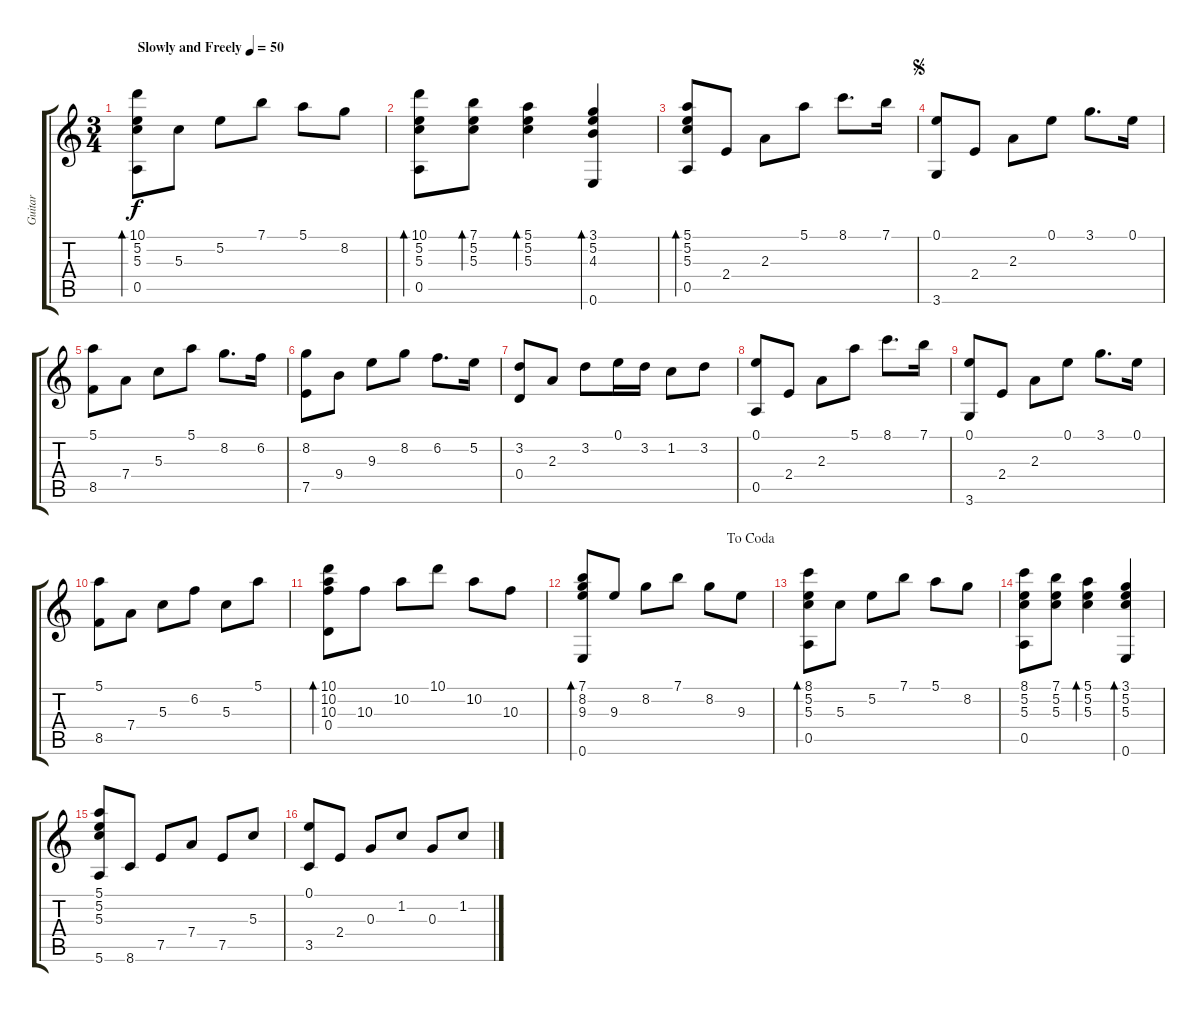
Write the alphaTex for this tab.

\track ("Guitar" "Guitar") {instrument acousticguitarnylon}
\staff {score tabs}
\tuning (E4 B3 G3 D3 A2 E2) {hide}
\ts (3 4)
\tempo (50 "Slowly and Freely")
\clef g2
\ks c
(10.1 5.2 5.3 0.5).8{bd 240 dy f instrument acousticguitarnylon} 5.3.8 5.2.8 7.1.8 5.1.8 8.2.8 |
(10.1 5.2 5.3 0.5).8{bd 240} (7.1 5.2 5.3).8{bd 240} (5.1 5.2 5.3).4{bd 240} (3.1 5.2 4.3 0.6).4{bd 240} |
(5.1 5.2 5.3 0.5).8{bd 240} 2.4.8 2.3.8 5.1.8 8.1.8{d} 7.1.16 |
\jump segno
(0.1 3.6).8 2.4.8 2.3.8 0.1.8 3.1.8{d} 0.1.16 |
(5.1 8.5).8 7.4.8 5.3.8 5.1.8 8.2.8{d} 6.2.16 |
(8.2 7.5).8 9.4.8 9.3.8 8.2.8 6.2.8{d} 5.2.16 |
(3.2 0.4).8 2.3.8 3.2.8 0.1.16 3.2.16 1.2.8 3.2.8 |
(0.1 0.5).8 2.4.8 2.3.8 5.1.8 8.1.8{d} 7.1.16 |
(0.1 3.6).8 2.4.8 2.3.8 0.1.8 3.1.8{d} 0.1.16 |
(5.1 8.5).8 7.4.8 5.3.8 6.2.8 5.3.8 5.1.8 |
(10.1 10.2 10.3 0.4).8{bd 240} 10.3.8 10.2.8 10.1.8 10.2.8 10.3.8 |
\jump dacoda
(7.1 8.2 9.3 0.6).8{bd 240} 9.3.8 8.2.8 7.1.8 8.2.8 9.3.8 |
(8.1 5.2 5.3 0.5).8{bd 240} 5.3.8 5.2.8 7.1.8 5.1.8 8.2.8 |
(8.1 5.2 5.3 0.5).8 (7.1 5.2 5.3).8 (5.1 5.2 5.3).4{bd 240} (3.1 5.2 5.3 0.6).4{bd 240} |
(5.1 5.2 5.3 5.6).8 8.6.8 7.5.8 7.4.8 7.5.8 5.3.8 |
(0.1 3.5).8 2.4.8 0.3.8 1.2.8 0.3.8 1.2.8
